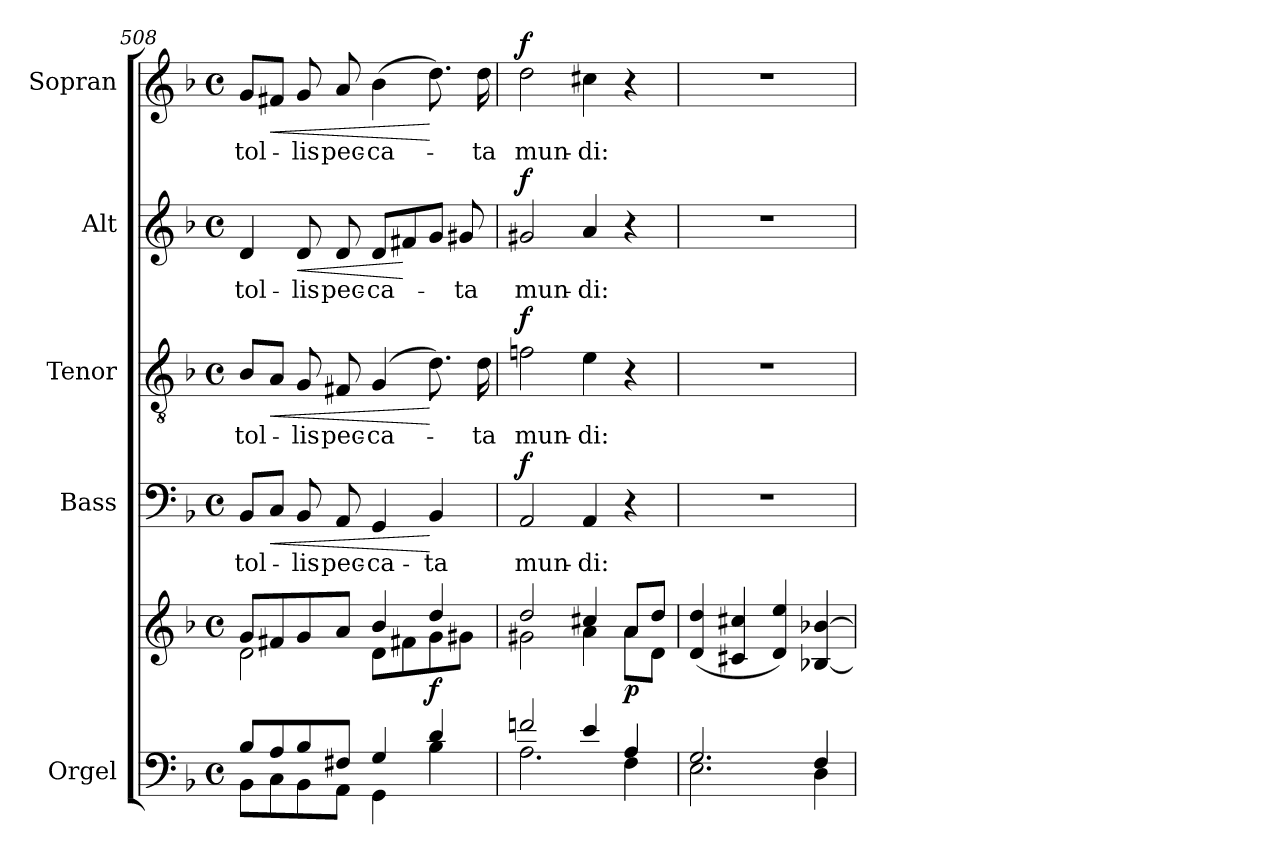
**kern	**kern	**dynam	**kern	**text	**dynam	**kern	**text	**dynam	**kern	**text	**dynam	**kern	**text	**dynam
*part5	*part5	*part5	*part4	*part4	*part4	*part3	*part3	*part3	*part2	*part2	*part2	*part1	*part1	*part1
*staff6	*staff5	*staff5/6	*staff4	*staff4	*staff4	*staff3	*staff3	*staff3	*staff2	*staff2	*staff2	*staff1	*staff1	*staff1
*I"Orgel	*	*	*I"Bass	*	*	*I"Tenor	*	*	*I"Alt	*	*	*I"Sopran	*	*
*I'Org.	*	*	*I'B.	*	*	*I'T.	*	*	*I'A.	*	*	*I'S.	*	*
!!LO:LB:g=z
*clefF4	*clefG2	*	*clefF4	*	*	*clefGv2	*	*	*clefG2	*	*	*clefG2	*	*
*k[b-]	*k[b-]	*	*k[b-]	*	*	*k[b-]	*	*	*k[b-]	*	*	*k[b-]	*	*
*F:	*F:	*	*F:	*	*	*F:	*	*	*F:	*	*	*F:	*	*
*M4/4	*M4/4	*	*M4/4	*	*	*M4/4	*	*	*M4/4	*	*	*M4/4	*	*
*met(c)	*met(c)	*	*met(c)	*	*	*met(c)	*	*	*met(c)	*	*	*met(c)	*	*
=508	=508	=508	=508	=508	=508	=508	=508	=508	=508	=508	=508	=508	=508	=508
*^	*^	*	*	*	*	*	*	*	*	*	*	*	*	*
!	!	!	!	!	!	!LO:LY:b	!	!	!LO:LY:b	!	!	!LO:LY:b	!	!	!LO:LY:b	!
8B-/L	8BB-\L	8g/L	2d\	.	8BB-/L	tol-	.	8B-/L	tol-	.	4d/	tol-	.	8g/L	tol-	.
!	!	!	!	!	!	!	!LO:HP:b	!	!	!LO:HP:b	!	!	!	!	!	!LO:HP:b
8A/	8C\	8f#X/	.	.	8C/J	.	<	8A/J	.	<	.	.	.	8f#X/J	.	<
!	!	!	!	!	!	!LO:LY:b	!	!	!LO:LY:b	!	!	!LO:LY:b	!LO:HP:b	!	!LO:LY:b	!
8B-/	8BB-\	8g/	.	.	8BB-/	-lis	.	8G/	-lis	.	8d/	-lis	<	8g/	-lis	.
!	!	!	!	!	!	!LO:LY:b	!	!	!LO:LY:b	!	!	!LO:LY:b	!	!	!LO:LY:b	!
8F#X/J	8AA\J	8a/J	.	.	8AA/	pec-	.	8F#X/	pec-	.	8d/	pec-	.	8a/	pec-	.
!	!	!	!	!	!	!LO:LY:b	!	!	!LO:LY:b	!	!	!LO:LY:b	!	!	!LO:LY:b	!
4G/	4GG\	4b-/	8d\L	.	4GG/	-ca-	.	(4G/	-ca-	.	8d/L	-ca-	.	(>4b-\	-ca-	.
.	.	.	8f#X\	.	.	.	.	.	.	.	8f#X/	.	[	.	.	.
!	!	!	!	!LO:DY:b	!	!LO:LY:b	!	!	!	!	!	!	!	!	!	!
4d/	4B-\	4dd/	8g\	f	4BB-/	-ta	[	8.d\)	.	[	8g/J	.	.	8.dd\)	.	[
!	!	!	!	!	!	!	!	!	!	!	!	!LO:LY:b	!	!	!	!
.	.	.	8g#X\J	.	.	.	.	.	.	.	8g#X/	-ta	.	.	.	.
!	!	!	!	!	!	!	!	!	!LO:LY:b	!	!	!	!	!	!LO:LY:b	!
.	.	.	.	.	.	.	.	16d\	-ta	.	.	.	.	16dd\	-ta	.
=509	=509	=509	=509	=509	=509	=509	=509	=509	=509	=509	=509	=509	=509	=509	=509	=509
!	!	!	!	!	!	!LO:LY:b	!LO:DY:a	!	!LO:LY:b	!LO:DY:a	!	!LO:LY:b	!LO:DY:a	!	!LO:LY:b	!LO:DY:a
2fn/	2.A\	2dd/	2g#X\	.	2AA/	mun-	f	2fn\	mun-	f	2g#X/	mun-	f	2dd\	mun-	f
!	!	!	!	!	!	!LO:LY:b	!	!	!LO:LY:b	!	!	!LO:LY:b	!	!	!LO:LY:b	!
4e/	.	4cc#X/	4a\	.	4AA/	-di:	.	4e\	-di:	.	4a/	-di:	.	4cc#X\	-di:	.
!	!	!	!	!LO:DY:b	!	!	!	!	!	!	!	!	!	!	!	!
4A/	4F\	8a/L	8a\L	p	4r	.	.	4r	.	.	4r	.	.	4r	.	.
.	.	8dd/J	8d\J	.	.	.	.	.	.	.	.	.	.	.	.	.
*	*	*v	*v	*	*	*	*	*	*	*	*	*	*	*	*	*
=510	=510	=510	=510	=510	=510	=510	=510	=510	=510	=510	=510	=510	=510	=510	=510
2.G/	2.E\	(4d/ 4dd/	.	1r	.	.	1r	.	.	1r	.	.	1r	.	.
.	.	4c#X/ 4cc#X/	.	.	.	.	.	.	.	.	.	.	.	.	.
.	.	4d/ 4ee/)	.	.	.	.	.	.	.	.	.	.	.	.	.
4F/	4D\	[4B-X/ [4b-X/	.	.	.	.	.	.	.	.	.	.	.	.	.
*v	*v	*	*	*	*	*	*	*	*	*	*	*	*	*	*
=	=	=	=	=	=	=	=	=	=	=	=	=	=	=
*-	*-	*-	*-	*-	*-	*-	*-	*-	*-	*-	*-	*-	*-	*-
